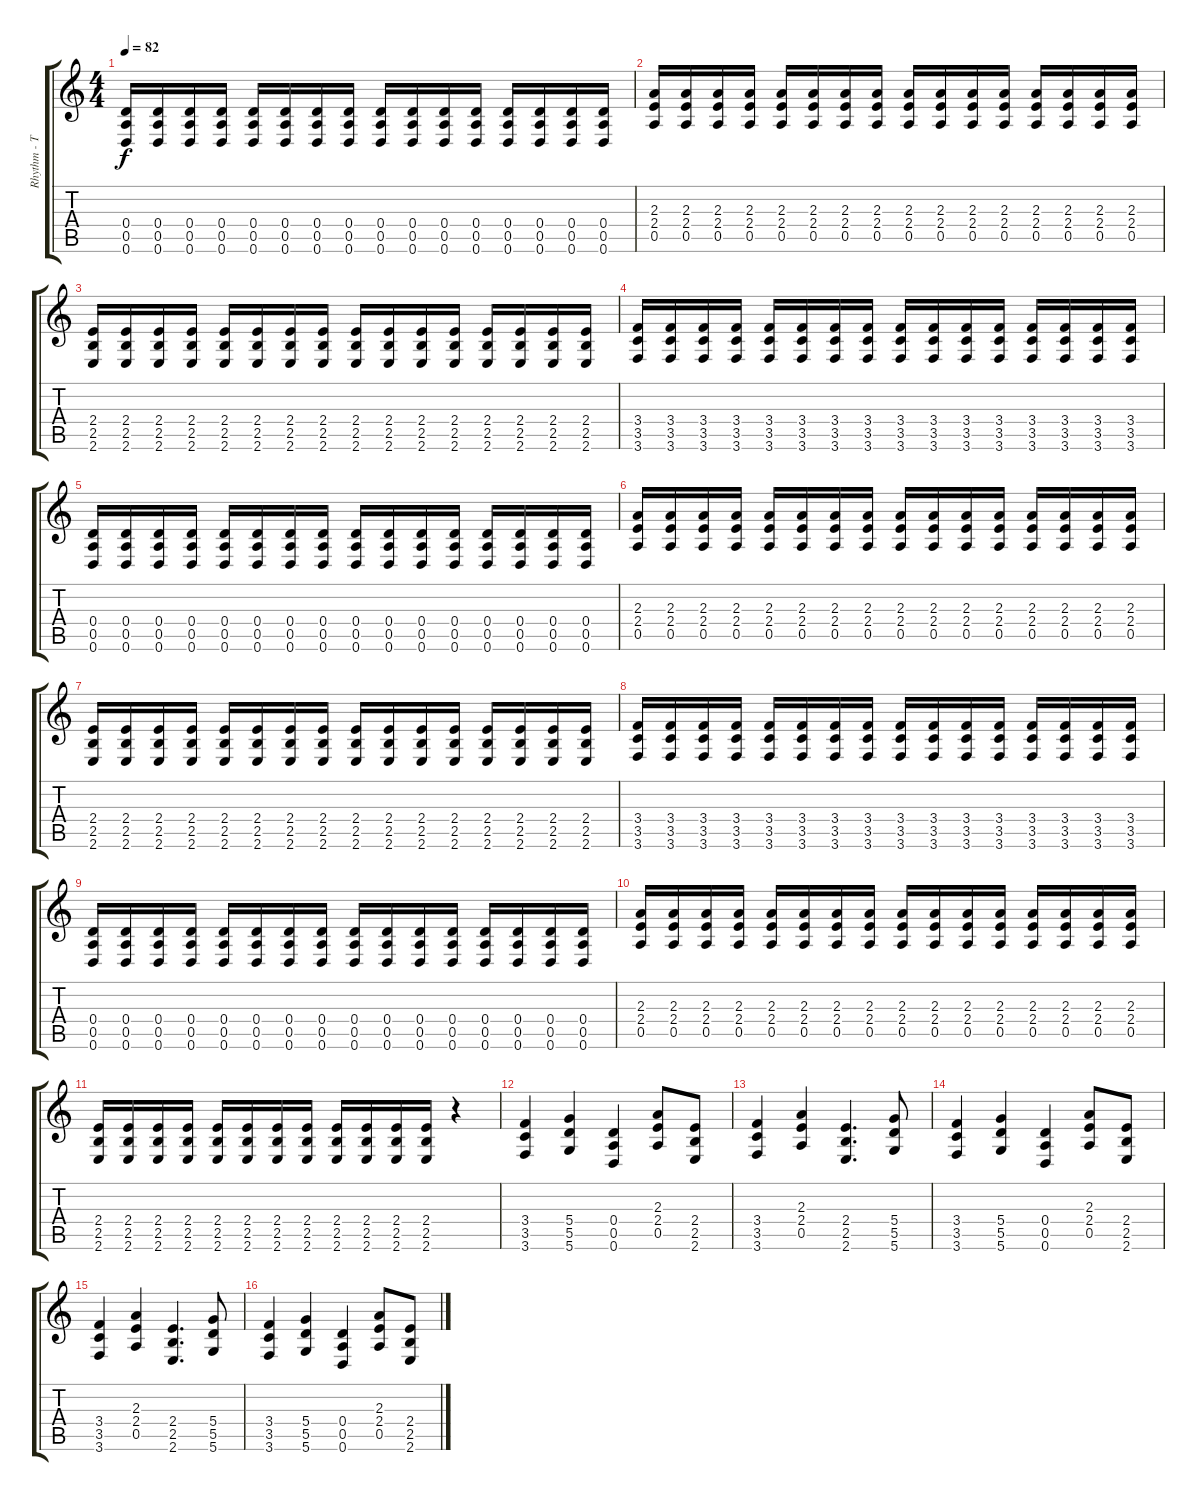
\track ("Rhythm - Taylor York" "Rhythm - T") {instrument distortionguitar}
\staff {score tabs}
\tuning (E4 B3 G3 D3 A2 D2) {hide}
\ts (4 4)
\tempo 82
\clef g2
\ks c
(0.4 0.5 0.6).16{dy f} (0.4 0.5 0.6).16 (0.4 0.5 0.6).16 (0.4 0.5 0.6).16 (0.4 0.5 0.6).16 (0.4 0.5 0.6).16 (0.4 0.5 0.6).16 (0.4 0.5 0.6).16 (0.4 0.5 0.6).16 (0.4 0.5 0.6).16 (0.4 0.5 0.6).16 (0.4 0.5 0.6).16 (0.4 0.5 0.6).16 (0.4 0.5 0.6).16 (0.4 0.5 0.6).16 (0.4 0.5 0.6).16 |
(2.3 2.4 0.5).16 (2.3 2.4 0.5).16 (2.3 2.4 0.5).16 (2.3 2.4 0.5).16 (2.3 2.4 0.5).16 (2.3 2.4 0.5).16 (2.3 2.4 0.5).16 (2.3 2.4 0.5).16 (2.3 2.4 0.5).16 (2.3 2.4 0.5).16 (2.3 2.4 0.5).16 (2.3 2.4 0.5).16 (2.3 2.4 0.5).16 (2.3 2.4 0.5).16 (2.3 2.4 0.5).16 (2.3 2.4 0.5).16 |
(2.4 2.5 2.6).16 (2.4 2.5 2.6).16 (2.4 2.5 2.6).16 (2.4 2.5 2.6).16 (2.4 2.5 2.6).16 (2.4 2.5 2.6).16 (2.4 2.5 2.6).16 (2.4 2.5 2.6).16 (2.4 2.5 2.6).16 (2.4 2.5 2.6).16 (2.4 2.5 2.6).16 (2.4 2.5 2.6).16 (2.4 2.5 2.6).16 (2.4 2.5 2.6).16 (2.4 2.5 2.6).16 (2.4 2.5 2.6).16 |
(3.4 3.5 3.6).16 (3.4 3.5 3.6).16 (3.4 3.5 3.6).16 (3.4 3.5 3.6).16 (3.4 3.5 3.6).16 (3.4 3.5 3.6).16 (3.4 3.5 3.6).16 (3.4 3.5 3.6).16 (3.4 3.5 3.6).16 (3.4 3.5 3.6).16 (3.4 3.5 3.6).16 (3.4 3.5 3.6).16 (3.4 3.5 3.6).16 (3.4 3.5 3.6).16 (3.4 3.5 3.6).16 (3.4 3.5 3.6).16 |
(0.4 0.5 0.6).16 (0.4 0.5 0.6).16 (0.4 0.5 0.6).16 (0.4 0.5 0.6).16 (0.4 0.5 0.6).16 (0.4 0.5 0.6).16 (0.4 0.5 0.6).16 (0.4 0.5 0.6).16 (0.4 0.5 0.6).16 (0.4 0.5 0.6).16 (0.4 0.5 0.6).16 (0.4 0.5 0.6).16 (0.4 0.5 0.6).16 (0.4 0.5 0.6).16 (0.4 0.5 0.6).16 (0.4 0.5 0.6).16 |
(2.3 2.4 0.5).16 (2.3 2.4 0.5).16 (2.3 2.4 0.5).16 (2.3 2.4 0.5).16 (2.3 2.4 0.5).16 (2.3 2.4 0.5).16 (2.3 2.4 0.5).16 (2.3 2.4 0.5).16 (2.3 2.4 0.5).16 (2.3 2.4 0.5).16 (2.3 2.4 0.5).16 (2.3 2.4 0.5).16 (2.3 2.4 0.5).16 (2.3 2.4 0.5).16 (2.3 2.4 0.5).16 (2.3 2.4 0.5).16 |
(2.4 2.5 2.6).16 (2.4 2.5 2.6).16 (2.4 2.5 2.6).16 (2.4 2.5 2.6).16 (2.4 2.5 2.6).16 (2.4 2.5 2.6).16 (2.4 2.5 2.6).16 (2.4 2.5 2.6).16 (2.4 2.5 2.6).16 (2.4 2.5 2.6).16 (2.4 2.5 2.6).16 (2.4 2.5 2.6).16 (2.4 2.5 2.6).16 (2.4 2.5 2.6).16 (2.4 2.5 2.6).16 (2.4 2.5 2.6).16 |
(3.4 3.5 3.6).16 (3.4 3.5 3.6).16 (3.4 3.5 3.6).16 (3.4 3.5 3.6).16 (3.4 3.5 3.6).16 (3.4 3.5 3.6).16 (3.4 3.5 3.6).16 (3.4 3.5 3.6).16 (3.4 3.5 3.6).16 (3.4 3.5 3.6).16 (3.4 3.5 3.6).16 (3.4 3.5 3.6).16 (3.4 3.5 3.6).16 (3.4 3.5 3.6).16 (3.4 3.5 3.6).16 (3.4 3.5 3.6).16 |
(0.4 0.5 0.6).16 (0.4 0.5 0.6).16 (0.4 0.5 0.6).16 (0.4 0.5 0.6).16 (0.4 0.5 0.6).16 (0.4 0.5 0.6).16 (0.4 0.5 0.6).16 (0.4 0.5 0.6).16 (0.4 0.5 0.6).16 (0.4 0.5 0.6).16 (0.4 0.5 0.6).16 (0.4 0.5 0.6).16 (0.4 0.5 0.6).16 (0.4 0.5 0.6).16 (0.4 0.5 0.6).16 (0.4 0.5 0.6).16 |
(2.3 2.4 0.5).16 (2.3 2.4 0.5).16 (2.3 2.4 0.5).16 (2.3 2.4 0.5).16 (2.3 2.4 0.5).16 (2.3 2.4 0.5).16 (2.3 2.4 0.5).16 (2.3 2.4 0.5).16 (2.3 2.4 0.5).16 (2.3 2.4 0.5).16 (2.3 2.4 0.5).16 (2.3 2.4 0.5).16 (2.3 2.4 0.5).16 (2.3 2.4 0.5).16 (2.3 2.4 0.5).16 (2.3 2.4 0.5).16 |
(2.4 2.5 2.6).16 (2.4 2.5 2.6).16 (2.4 2.5 2.6).16 (2.4 2.5 2.6).16 (2.4 2.5 2.6).16 (2.4 2.5 2.6).16 (2.4 2.5 2.6).16 (2.4 2.5 2.6).16 (2.4 2.5 2.6).16 (2.4 2.5 2.6).16 (2.4 2.5 2.6).16 (2.4 2.5 2.6).16 r.4 |
(3.4 3.5 3.6).4 (5.4 5.5 5.6).4 (0.4 0.5 0.6).4 (2.3 2.4 0.5).8 (2.4 2.5 2.6).8 |
(3.4 3.5 3.6).4 (2.3 2.4 0.5).4 (2.4 2.5 2.6).4{d} (5.4 5.5 5.6).8 |
(3.4 3.5 3.6).4 (5.4 5.5 5.6).4 (0.4 0.5 0.6).4 (2.3 2.4 0.5).8 (2.4 2.5 2.6).8 |
(3.4 3.5 3.6).4 (2.3 2.4 0.5).4 (2.4 2.5 2.6).4{d} (5.4 5.5 5.6).8 |
(3.4 3.5 3.6).4 (5.4 5.5 5.6).4 (0.4 0.5 0.6).4 (2.3 2.4 0.5).8 (2.4 2.5 2.6).8
